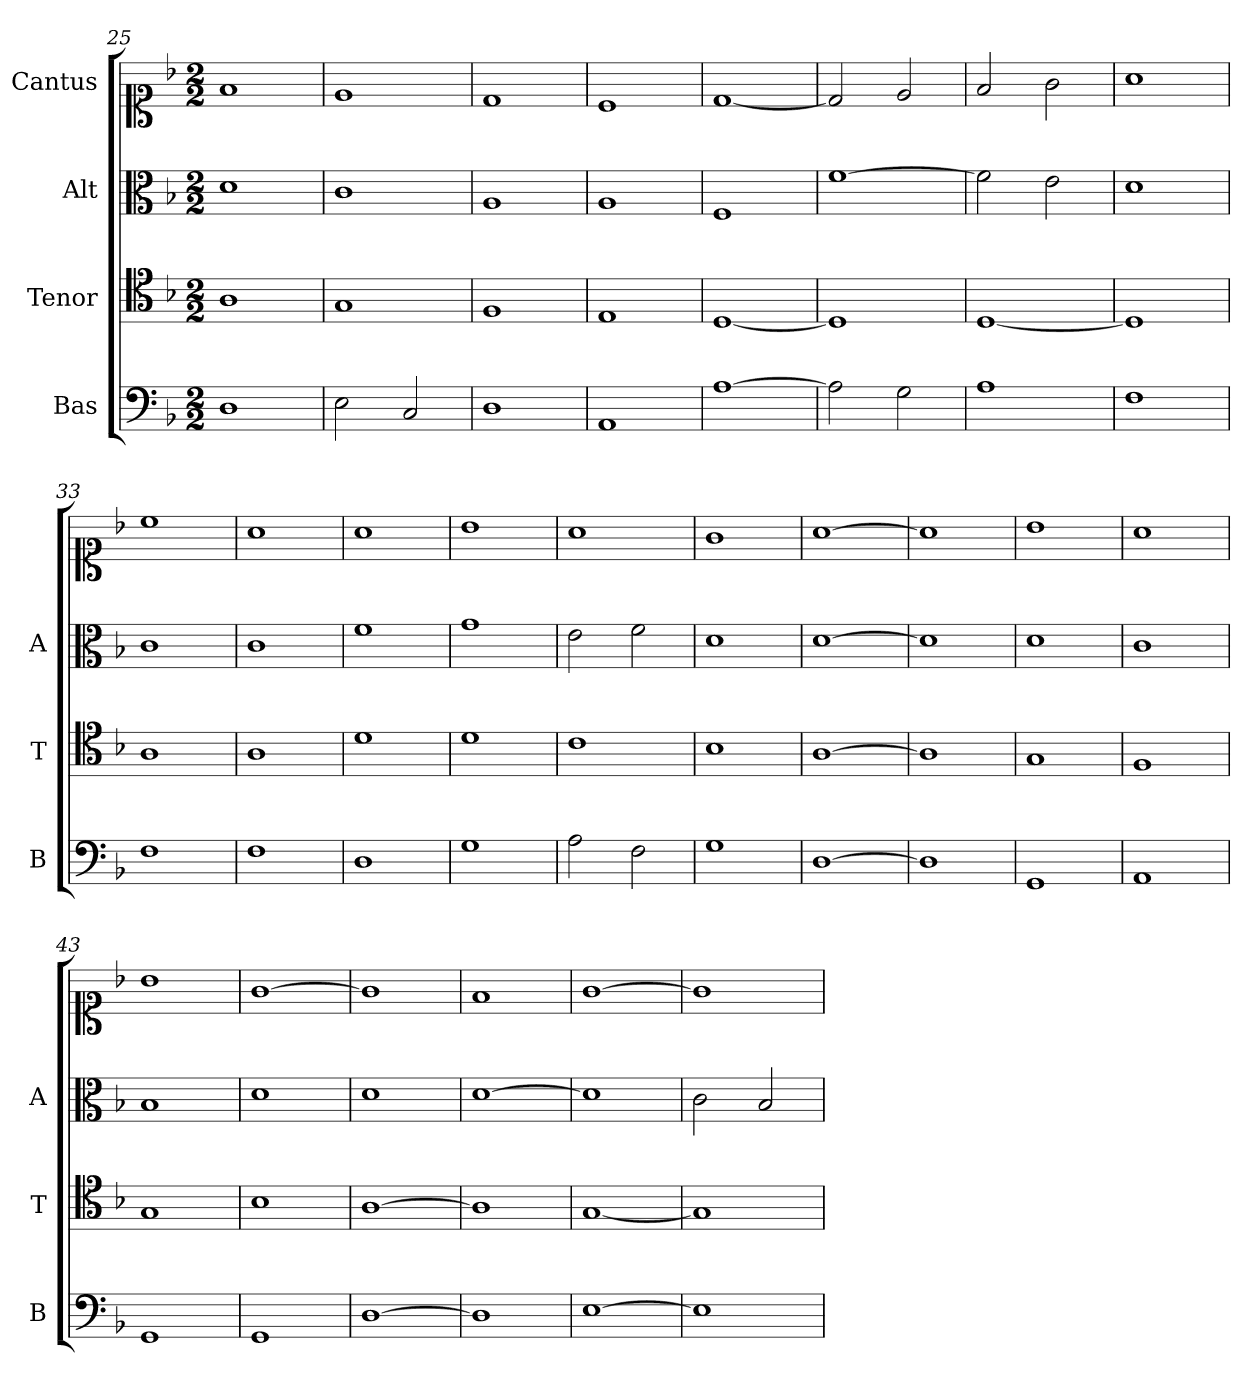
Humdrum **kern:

**kern	**kern	**kern	**kern
*part4	*part3	*part2	*part1
*staff4	*staff3	*staff2	*staff1
*I"Bas	*I"Tenor	*I"Alt	*I"Cantus
*I'B	*I'T	*I'A	*
*clefF4	*clefC4	*clefC3	*clefC1
*k[b-]	*k[b-]	*k[b-]	*k[b-]
*M2/2	*M2/2	*M2/2	*M2/2
=25	=25	=25	=25
1D	1A	1d	1f
=26	=26	=26	=26
2E	1G	1c	1e
2C	.	.	.
=27	=27	=27	=27
1D	1F	1A	1d
=28	=28	=28	=28
1AA	1E	1A	1c
=29	=29	=29	=29
[1A	[1D	1F	[1d
=30	=30	=30	=30
2A]	1D]	[1f	2d]
2G	.	.	2e
=31	=31	=31	=31
1A	[1D	2f]	2f
.	.	2e	2g
=32	=32	=32	=32
1F	1D]	1d	1a
=33	=33	=33	=33
1F	1A	1c	1cc
=34	=34	=34	=34
1F	1A	1c	1a
=35	=35	=35	=35
1D	1d	1f	1a
=36	=36	=36	=36
1G	1d	1g	1b-
=37	=37	=37	=37
2A	1c	2e	1a
2F	.	2f	.
=38	=38	=38	=38
1G	1B-	1d	1g
=39	=39	=39	=39
[1D	[1A	[1d	[1a
=40	=40	=40	=40
1D]	1A]	1d]	1a]
=41	=41	=41	=41
1GG	1G	1d	1b-
=42	=42	=42	=42
1AA	1F	1c	1a
=43	=43	=43	=43
1GG	1G	1B-	1b-
=44	=44	=44	=44
1GG	1B-	1d	[1g
=45	=45	=45	=45
[1D	[1A	1d	1g]
=46	=46	=46	=46
1D]	1A]	[1d	1f
=47	=47	=47	=47
[1E	[1G	1d]	[1g
=48	=48	=48	=48
1E]	1G]	2c	1g]
.	.	2B-	.
=	=	=	=
*-	*-	*-	*-
